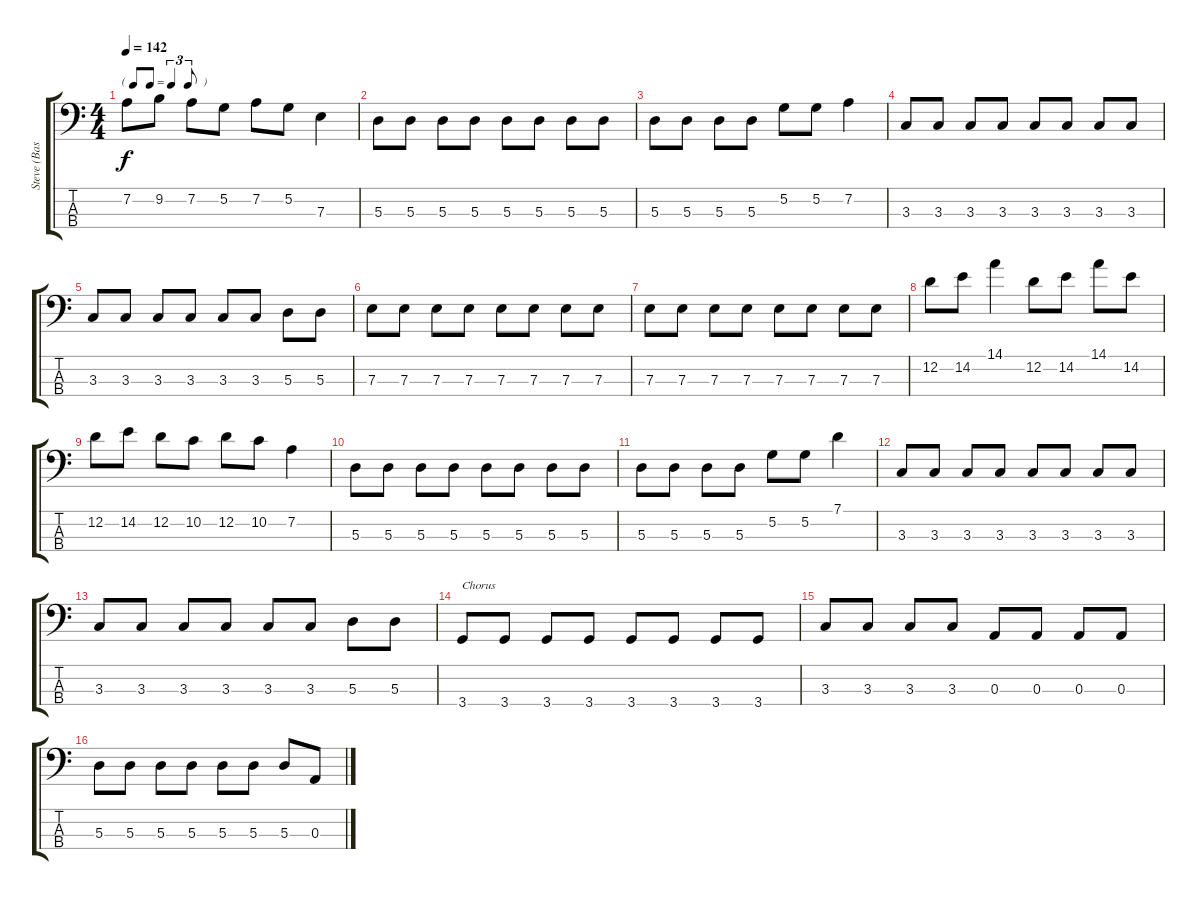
\track ("Steve (Bass)" "Steve (Bas") {instrument electricbassfinger}
\staff {score tabs}
\tuning (G2 D2 A1 E1) {hide}
\ts (4 4)
\tf triplet8th
\tempo 142
\clef f4
\ks c
7.2.8{dy f} 9.2.8 7.2.8 5.2.8 7.2.8 5.2.8 7.3.4 |
5.3.8 5.3.8 5.3.8 5.3.8 5.3.8 5.3.8 5.3.8 5.3.8 |
5.3.8 5.3.8 5.3.8 5.3.8 5.2.8 5.2.8 7.2.4 |
3.3.8 3.3.8 3.3.8 3.3.8 3.3.8 3.3.8 3.3.8 3.3.8 |
3.3.8 3.3.8 3.3.8 3.3.8 3.3.8 3.3.8 5.3.8 5.3.8 |
7.3.8 7.3.8 7.3.8 7.3.8 7.3.8 7.3.8 7.3.8 7.3.8 |
7.3.8 7.3.8 7.3.8 7.3.8 7.3.8 7.3.8 7.3.8 7.3.8 |
12.2.8 14.2.8 14.1.4 12.2.8 14.2.8 14.1.8 14.2.8 |
12.2.8 14.2.8 12.2.8 10.2.8 12.2.8 10.2.8 7.2.4 |
5.3.8 5.3.8 5.3.8 5.3.8 5.3.8 5.3.8 5.3.8 5.3.8 |
5.3.8 5.3.8 5.3.8 5.3.8 5.2.8 5.2.8 7.1.4 |
3.3.8 3.3.8 3.3.8 3.3.8 3.3.8 3.3.8 3.3.8 3.3.8 |
3.3.8 3.3.8 3.3.8 3.3.8 3.3.8 3.3.8 5.3.8 5.3.8 |
3.4.8{txt "Chorus"} 3.4.8 3.4.8 3.4.8 3.4.8 3.4.8 3.4.8 3.4.8 |
3.3.8 3.3.8 3.3.8 3.3.8 0.3.8 0.3.8 0.3.8 0.3.8 |
5.3.8 5.3.8 5.3.8 5.3.8 5.3.8 5.3.8 5.3.8 0.3.8
